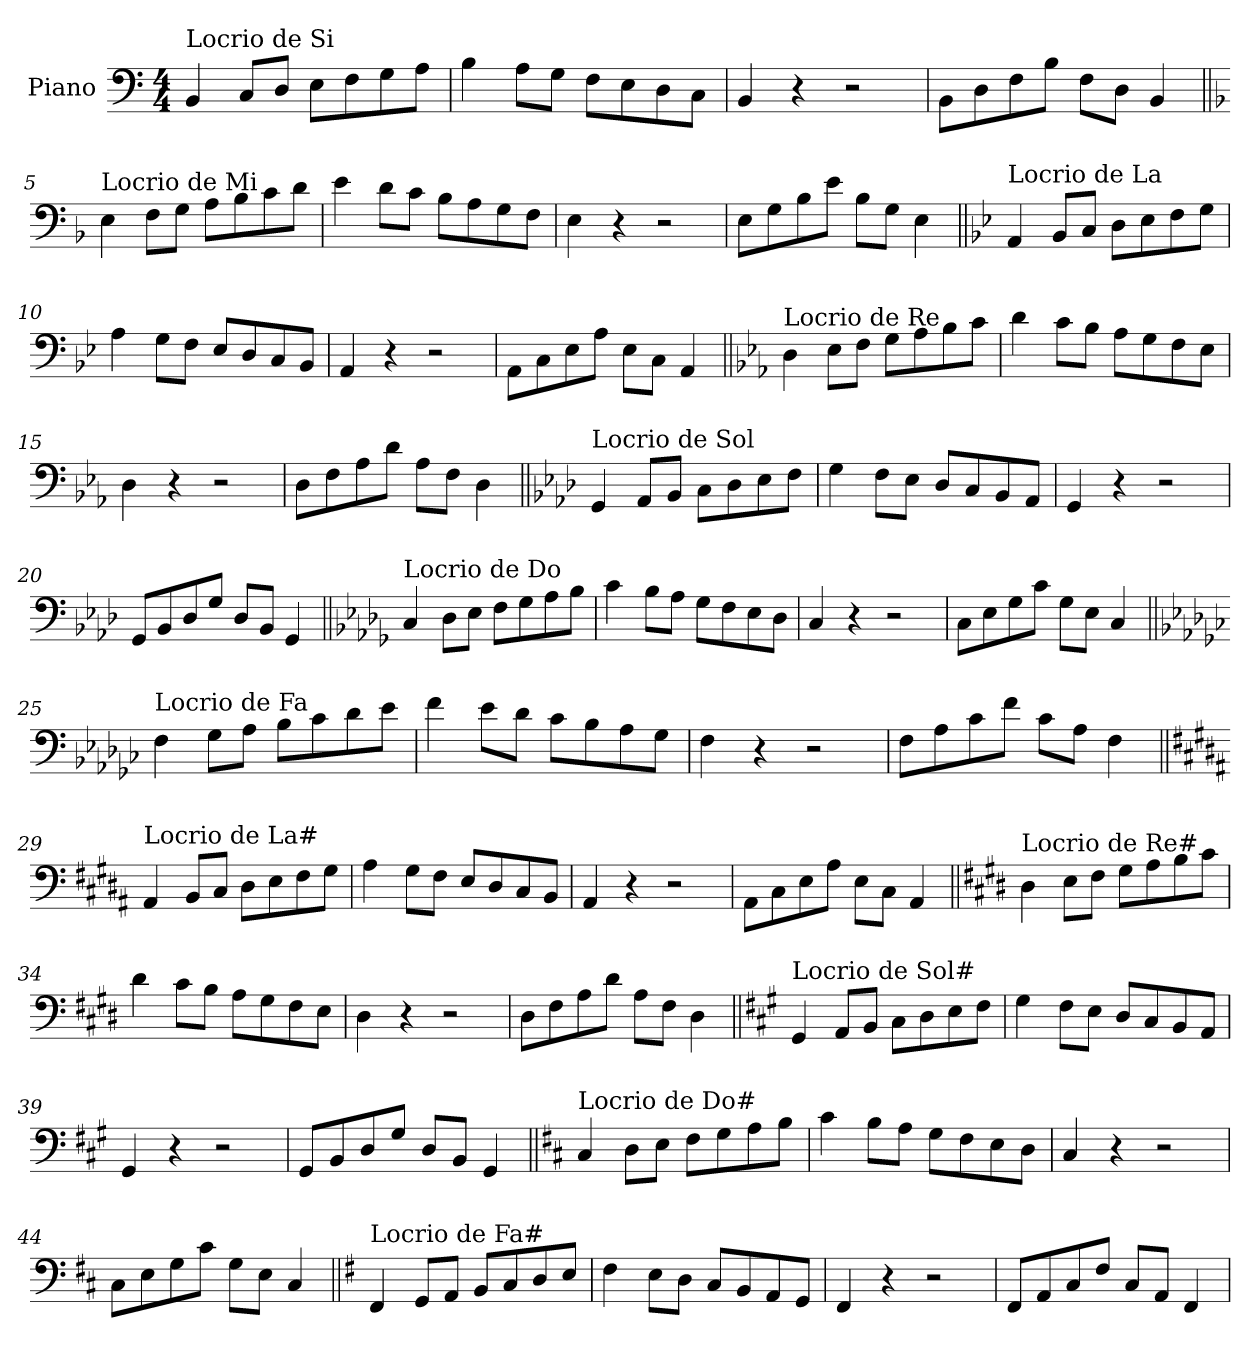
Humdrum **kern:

**kern
*part1
*staff1
*I"Piano
*I'Pno.
*clefF4
*k[]
*M4/4
=1
!LO:TX:a:t=Locrio de Si
4BB/
8C/L
8D/J
8E\L
8F\
8G\
8A\J
=2
4B\
8A\L
8G\J
8F\L
8E\
8D\
8C\J
=3
4BB/
4r
2r
=4
8BB\L
8D\
8F\
8B\J
8F\L
8D\J
4BB/
!!LO:LB:g=z
=5||
*k[b-]
!LO:TX:a:t=Locrio de Mi
4E\
8F\L
8G\J
8A\L
8B-\
8c\
8d\J
=6
4e\
8d\L
8c\J
8B-\L
8A\
8G\
8F\J
=7
4E\
4r
2r
=8
8E\L
8G\
8B-\
8e\J
8B-\L
8G\J
4E\
!!LO:LB:g=z
=9||
*k[b-e-]
!LO:TX:a:t=Locrio de La
4AA/
8BB-/L
8C/J
8D\L
8E-\
8F\
8G\J
=10
4A\
8G\L
8F\J
8E-/L
8D/
8C/
8BB-/J
=11
4AA/
4r
2r
=12
8AA\L
8C\
8E-\
8A\J
8E-\L
8C\J
4AA/
!!LO:LB:g=z
=13||
*k[b-e-a-]
!LO:TX:a:t=Locrio de Re
4D\
8E-\L
8F\J
8G\L
8A-\
8B-\
8c\J
=14
4d\
8c\L
8B-\J
8A-\L
8G\
8F\
8E-\J
=15
4D\
4r
2r
=16
8D\L
8F\
8A-\
8d\J
8A-\L
8F\J
4D\
!!LO:LB:g=z
=17||
*k[b-e-a-d-]
!LO:TX:a:t=Locrio de Sol
4GG/
8AA-/L
8BB-/J
8C\L
8D-\
8E-\
8F\J
=18
4G\
8F\L
8E-\J
8D-/L
8C/
8BB-/
8AA-/J
=19
4GG/
4r
2r
=20
8GG/L
8BB-/
8D-/
8G/J
8D-/L
8BB-/J
4GG/
!!LO:LB:g=z
=21||
*k[b-e-a-d-g-]
!LO:TX:a:t=Locrio de Do
4C/
8D-\L
8E-\J
8F\L
8G-\
8A-\
8B-\J
=22
4c\
8B-\L
8A-\J
8G-\L
8F\
8E-\
8D-\J
=23
4C/
4r
2r
=24
8C\L
8E-\
8G-\
8c\J
8G-\L
8E-\J
4C/
!!LO:LB:g=z
=25||
*k[b-e-a-d-g-c-]
!LO:TX:a:t=Locrio de Fa
4F\
8G-\L
8A-\J
8B-\L
8c-\
8d-\
8e-\J
=26
4f\
8e-\L
8d-\J
8c-\L
8B-\
8A-\
8G-\J
=27
4F\
4r
2r
=28
8F\L
8A-\
8c-\
8f\J
8c-\L
8A-\J
4F\
!!LO:LB:g=z
=29||
*k[f#c#g#d#a#]
!LO:TX:a:t=Locrio de La#
4AA#/
8BB/L
8C#/J
8D#\L
8E\
8F#\
8G#\J
=30
4A#\
8G#\L
8F#\J
8E/L
8D#/
8C#/
8BB/J
=31
4AA#/
4r
2r
=32
8AA#\L
8C#\
8E\
8A#\J
8E\L
8C#\J
4AA#/
!!LO:LB:g=z
=33||
*k[f#c#g#d#]
!LO:TX:a:t=Locrio de Re#
4D#\
8E\L
8F#\J
8G#\L
8A\
8B\
8c#\J
=34
4d#\
8c#\L
8B\J
8A\L
8G#\
8F#\
8E\J
=35
4D#\
4r
2r
=36
8D#\L
8F#\
8A\
8d#\J
8A\L
8F#\J
4D#\
!!LO:LB:g=z
=37||
*k[f#c#g#]
!LO:TX:a:t=Locrio de Sol#
4GG#/
8AA/L
8BB/J
8C#\L
8D\
8E\
8F#\J
=38
4G#\
8F#\L
8E\J
8D/L
8C#/
8BB/
8AA/J
=39
4GG#/
4r
2r
=40
8GG#/L
8BB/
8D/
8G#/J
8D/L
8BB/J
4GG#/
!!LO:LB:g=z
=41||
*k[f#c#]
!LO:TX:a:t=Locrio de Do#
4C#/
8D\L
8E\J
8F#\L
8G\
8A\
8B\J
=42
4c#\
8B\L
8A\J
8G\L
8F#\
8E\
8D\J
=43
4C#/
4r
2r
=44
8C#\L
8E\
8G\
8c#\J
8G\L
8E\J
4C#/
!!LO:LB:g=z
=45||
*k[f#]
!LO:TX:a:t=Locrio de Fa#
4FF#/
8GG/L
8AA/J
8BB/L
8C/
8D/
8E/J
=46
4F#\
8E\L
8D\J
8C/L
8BB/
8AA/
8GG/J
=47
4FF#/
4r
2r
=48
8FF#/L
8AA/
8C/
8F#/J
8C/L
8AA/J
4FF#/
=
*-
